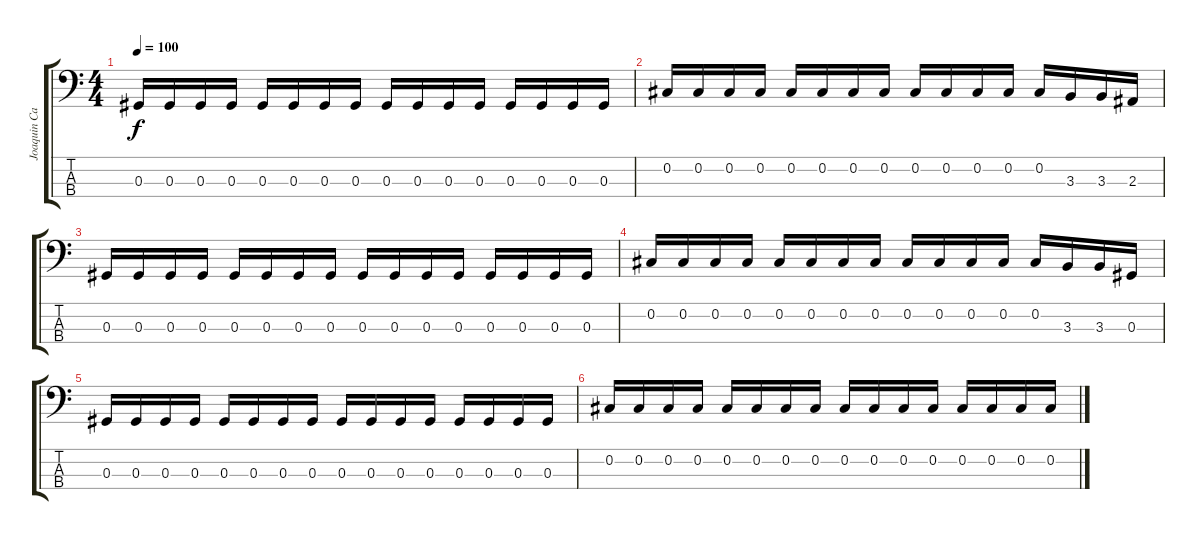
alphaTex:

\track ("Joaquin Cardiel" "Joaquin Ca") {instrument electricbassfinger}
\staff {score tabs}
\tuning (Gb2 Db2 Ab1 Eb1) {hide}
\ts (4 4)
\tempo 100
\clef f4
\ks c
0.3.16{dy f} 0.3.16 0.3.16 0.3.16 0.3.16 0.3.16 0.3.16 0.3.16 0.3.16 0.3.16 0.3.16 0.3.16 0.3.16 0.3.16 0.3.16 0.3.16 |
0.2.16 0.2.16 0.2.16 0.2.16 0.2.16 0.2.16 0.2.16 0.2.16 0.2.16 0.2.16 0.2.16 0.2.16 0.2.16 3.3.16 3.3.16 2.3.16 |
0.3.16 0.3.16 0.3.16 0.3.16 0.3.16 0.3.16 0.3.16 0.3.16 0.3.16 0.3.16 0.3.16 0.3.16 0.3.16 0.3.16 0.3.16 0.3.16 |
0.2.16 0.2.16 0.2.16 0.2.16 0.2.16 0.2.16 0.2.16 0.2.16 0.2.16 0.2.16 0.2.16 0.2.16 0.2.16 3.3.16 3.3.16 0.3.16 |
0.3.16 0.3.16 0.3.16 0.3.16 0.3.16 0.3.16 0.3.16 0.3.16 0.3.16 0.3.16 0.3.16 0.3.16 0.3.16 0.3.16 0.3.16 0.3.16 |
0.2.16 0.2.16 0.2.16 0.2.16 0.2.16 0.2.16 0.2.16 0.2.16 0.2.16 0.2.16 0.2.16 0.2.16 0.2.16 0.2.16 0.2.16 0.2.16
